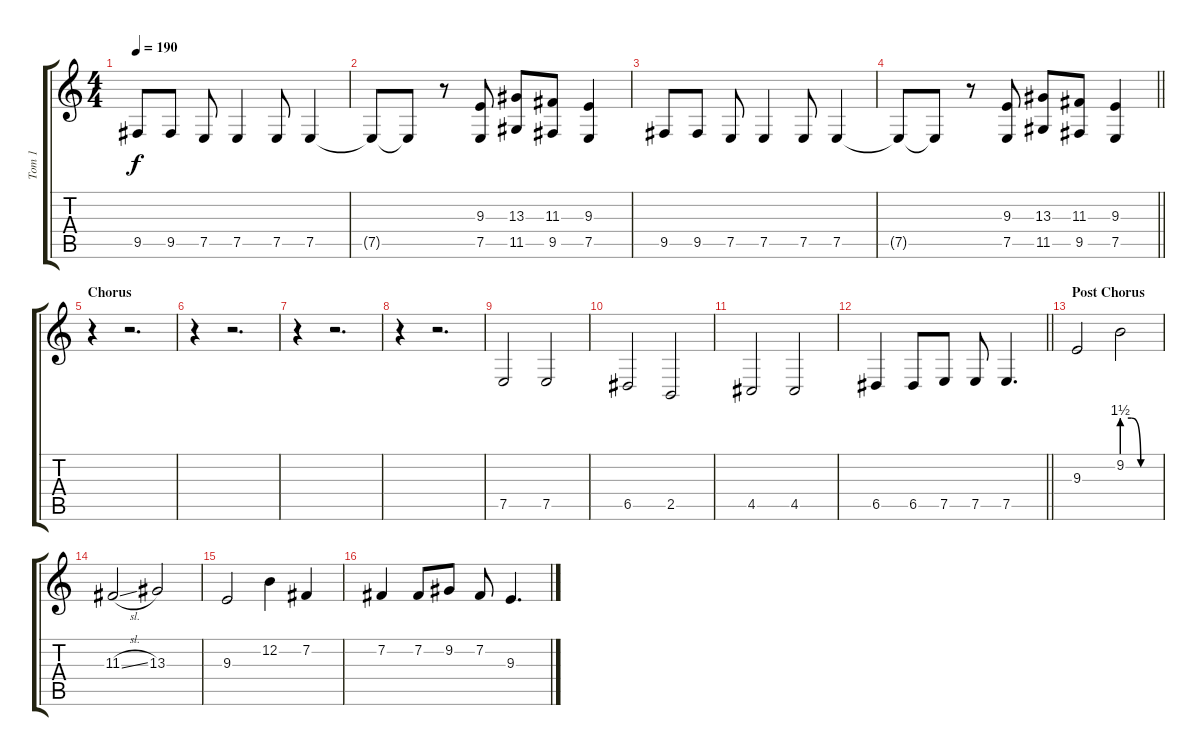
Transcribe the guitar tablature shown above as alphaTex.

\track ("Tom 1" "Tom 1") {instrument synthbrass1}
\staff {score tabs}
\tuning (E4 B3 G3 D3 A2 E2) {hide}
\ts (4 4)
\tempo 190
\clef g2
\ks c
9.5.8{dy f} 9.5.8 7.5.8 7.5.4 7.5.8 7.5.4 |
7.5{t}.8 7.5{t}.8 r.8 (9.3 7.5).8 (13.3 11.5).8 (11.3 9.5).8 (9.3 7.5).4 |
9.5.8 9.5.8 7.5.8 7.5.4 7.5.8 7.5.4 |
\barLineRight lightlight
7.5{t}.8 7.5{t}.8 r.8 (9.3 7.5).8 (13.3 11.5).8 (11.3 9.5).8 (9.3 7.5).4 |
\section ("" "Chorus")
r.4 r.2{d} |
r.4 r.2{d} |
r.4 r.2{d} |
r.4 r.2{d} |
7.5.2 7.5.2 |
6.5.2 2.5.2 |
4.5.2 4.5.2 |
\barLineRight lightlight
6.5.4 6.5.8 7.5.8 7.5.8 7.5.4{d} |
\section ("" "Post Chorus")
9.3.2 9.2{be (custom 0 6 15 6 30 0 60 0)}.2 |
11.3{sl}.2 13.3.2 |
9.3.2 12.2.4 7.2.4 |
7.2.4 7.2.8 9.2.8 7.2.8 9.3.4{d}
